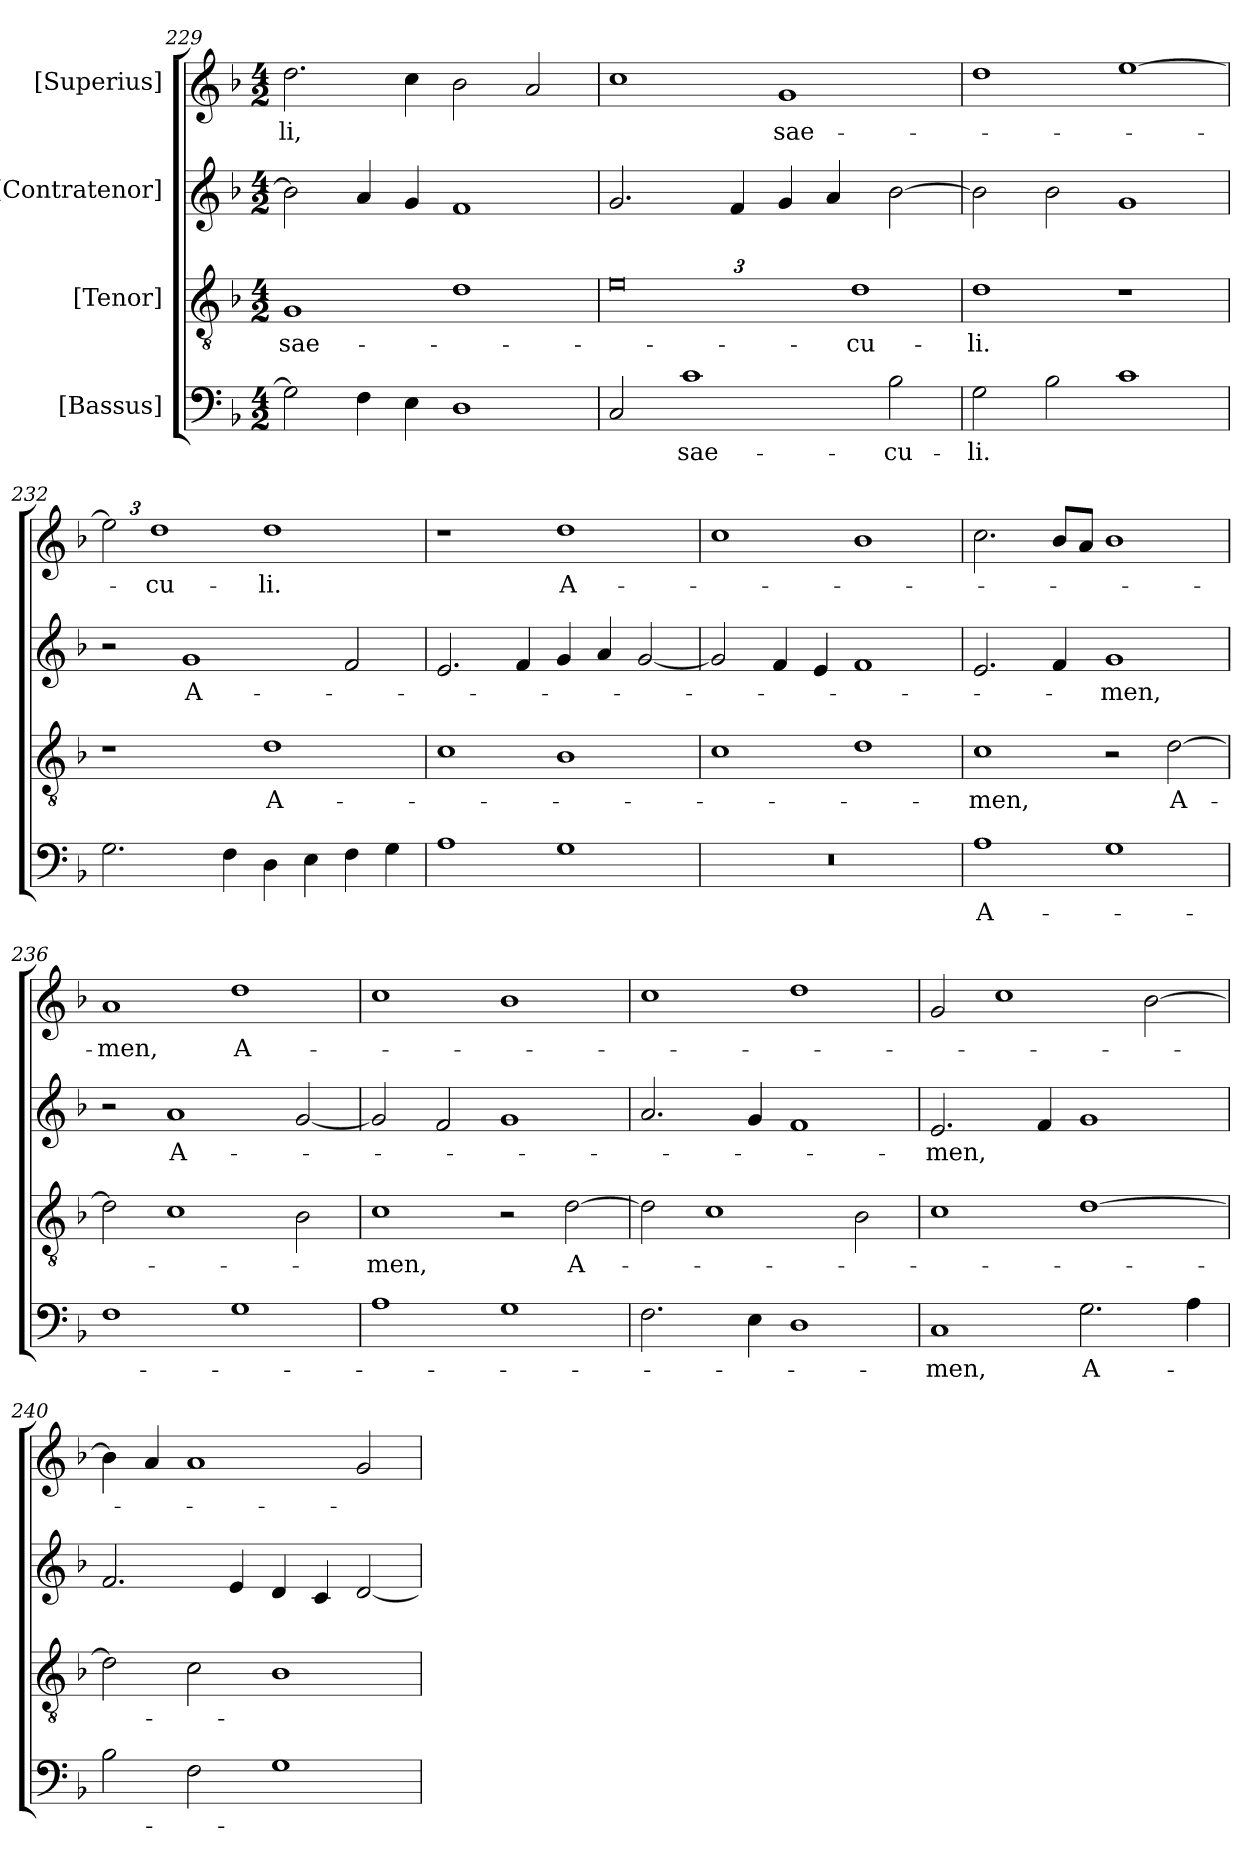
**kern	**text	**kern	**text	**kern	**text	**kern	**text
*part4	*part4	*part3	*part3	*part2	*part2	*part1	*part1
*staff4	*staff4	*staff3	*staff3	*staff2	*staff2	*staff1	*staff1
*I"[Bassus]	*	*I"[Tenor]	*	*I"[Contratenor]	*	*I"[Superius]	*
*clefF4	*	*clefGv2	*	*clefG2	*	*clefG2	*
*k[b-]	*	*k[b-]	*	*k[b-]	*	*k[b-]	*
*M4/2	*	*M4/2	*	*M4/2	*	*M4/2	*
=229	=229	=229	=229	=229	=229	=229	=229
2G\]	.	1G/	sae-	2b-\]	.	2.dd\	-li,
4F\	.	.	.	4a/	.	.	.
4E\	.	.	.	4g/	.	4cc\	.
1D\	.	1d\	.	1f/	.	2b-\	.
.	.	.	.	.	.	2a/	.
=230	=230	=230	=230	=230	=230	=230	=230
*	*	*Xbrackettup	*	*	*	*	*
2C/	.	3%4e\	.	2.g/	.	1cc\	.
1c\	sae-	.	.	.	.	.	.
.	.	.	.	4f/	.	.	.
.	.	.	.	4g/	.	1g/	sae-
.	.	.	.	4a/	.	.	.
.	.	3%2d\	-cu-	.	.	.	.
2B-\	-cu-	.	.	[2b-\	.	.	.
=231	=231	=231	=231	=231	=231	=231	=231
2G\	-li.	1d\	-li.	2b-\]	.	1dd\	.
2B-\	.	.	.	2b-\	.	.	.
1c\	.	1r	.	1g/	.	[1ee\	.
=232	=232	=232	=232	=232	=232	=232	=232
*	*	*	*	*	*	*Xbrackettup	*
2.G\	.	1r	.	2r	.	3ee\]	.
.	.	.	.	.	.	3%2dd\	-cu-
.	.	.	.	1g/	A-	.	.
4F\	.	.	.	.	.	.	.
4D\	.	1d\	A-	.	.	1dd\	-li.
4E\	.	.	.	.	.	.	.
4F\	.	.	.	2f/	.	.	.
4G\	.	.	.	.	.	.	.
=233	=233	=233	=233	=233	=233	=233	=233
1A\	.	1c\	.	2.e/	.	1r	.
.	.	.	.	4f/	.	.	.
1G\	.	1B-\	.	4g/	.	1dd\	A-
.	.	.	.	4a/	.	.	.
.	.	.	.	[2g/	.	.	.
=234	=234	=234	=234	=234	=234	=234	=234
0r	.	1c\	.	2g/]	.	1cc\	.
.	.	.	.	4f/	.	.	.
.	.	.	.	4e/	.	.	.
.	.	1d\	.	1f/	.	1b-\	.
=235	=235	=235	=235	=235	=235	=235	=235
1A\	A-	1c\	-men,	2.e/	.	2.cc\	.
.	.	.	.	4f/	.	8b-/L	.
.	.	.	.	.	.	8a/J	.
1G\	.	2r	.	1g/	-men,	1b-\	.
.	.	[2d\	A-	.	.	.	.
=236	=236	=236	=236	=236	=236	=236	=236
1F\	.	2d\]	.	2r	.	1a/	-men,
.	.	1c\	.	1a/	A-	.	.
1G\	.	.	.	.	.	1dd\	A-
.	.	2B-\	.	[2g/	.	.	.
=237	=237	=237	=237	=237	=237	=237	=237
1A\	.	1c\	-men,	2g/]	.	1cc\	.
.	.	.	.	2f/	.	.	.
1G\	.	2r	.	1g/	.	1b-\	.
.	.	[2d\	A-	.	.	.	.
=238	=238	=238	=238	=238	=238	=238	=238
2.F\	.	2d\]	.	2.a/	.	1cc\	.
.	.	1c\	.	.	.	.	.
4E\	.	.	.	4g/	.	.	.
1D\	.	.	.	1f/	.	1dd\	.
.	.	2B-\	.	.	.	.	.
=239	=239	=239	=239	=239	=239	=239	=239
1C/	-men,	1c\	.	2.e/	-men,	2g/	.
.	.	.	.	.	.	1cc\	.
.	.	.	.	4f/	.	.	.
2.G\	A-	[1d\	.	1g/	.	.	.
.	.	.	.	.	.	[2b-\	.
4A\	.	.	.	.	.	.	.
=240	=240	=240	=240	=240	=240	=240	=240
2B-\	.	2d\]	.	2.f/	.	4b-\]	.
.	.	.	.	.	.	4a/	.
2F\	.	2c\	.	.	.	1a/	.
.	.	.	.	4e/	.	.	.
1G\	.	1B-\	.	4d/	.	.	.
.	.	.	.	4c/	.	.	.
.	.	.	.	[2d/	.	2g/	.
=	=	=	=	=	=	=	=
*-	*-	*-	*-	*-	*-	*-	*-
